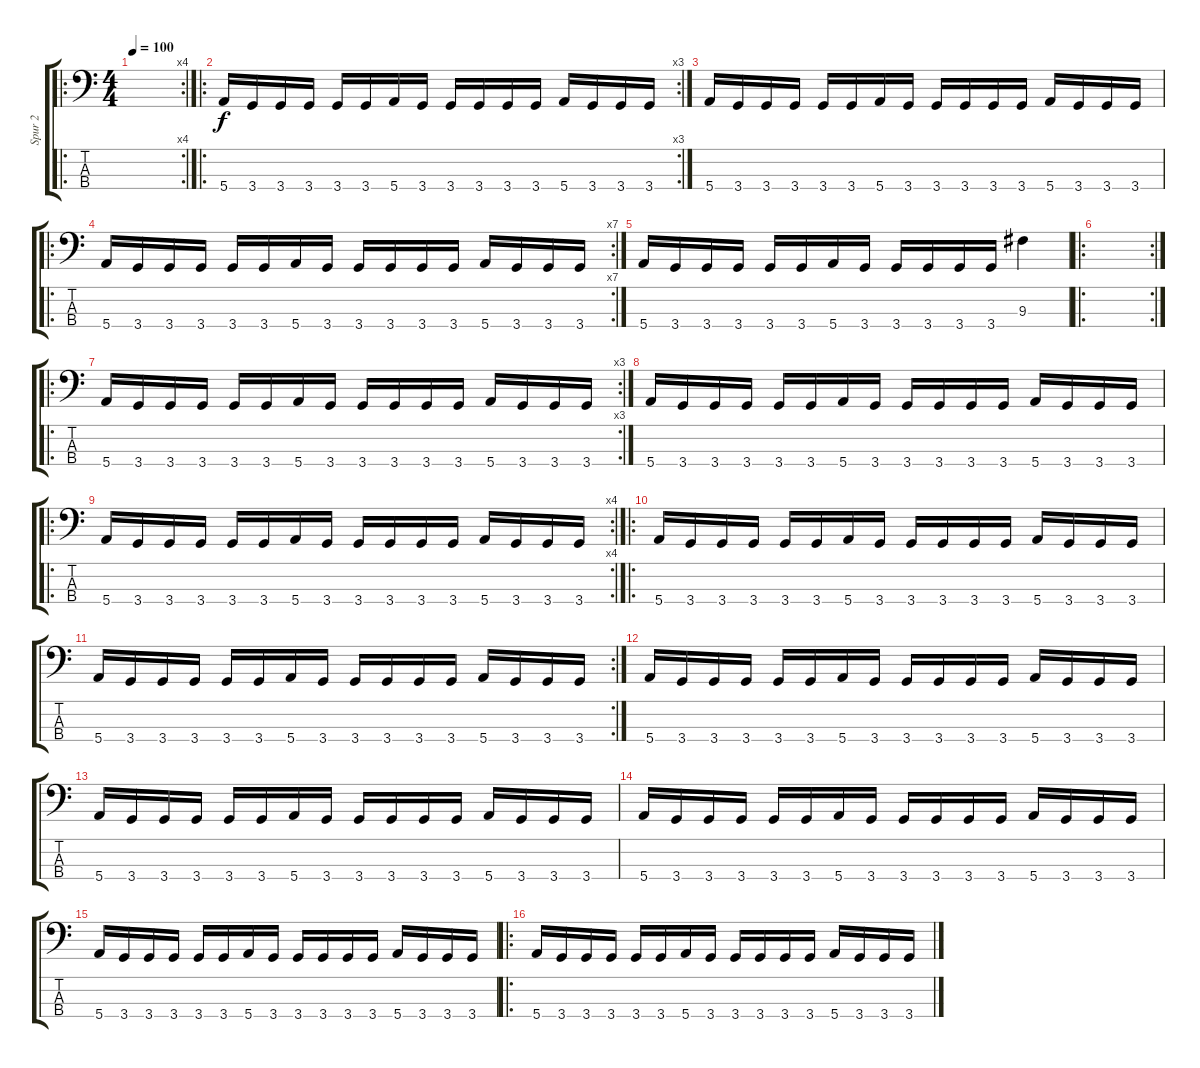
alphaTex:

\track ("Spur 2" "Spur 2") {instrument electricbassfinger}
\staff {score tabs}
\tuning (G2 D2 A1 E1) {hide}
\ro
\rc 4
\ts (4 4)
\tempo 100
\clef f4
\ks c
|
\ro
\rc 3
5.4.16 3.4.16 3.4.16 3.4.16 3.4.16 3.4.16 5.4.16 3.4.16 3.4.16 3.4.16 3.4.16 3.4.16 5.4.16 3.4.16 3.4.16 3.4.16 |
5.4.16 3.4.16 3.4.16 3.4.16 3.4.16 3.4.16 5.4.16 3.4.16 3.4.16 3.4.16 3.4.16 3.4.16 5.4.16 3.4.16 3.4.16 3.4.16 |
\ro
\rc 7
5.4.16 3.4.16 3.4.16 3.4.16 3.4.16 3.4.16 5.4.16 3.4.16 3.4.16 3.4.16 3.4.16 3.4.16 5.4.16 3.4.16 3.4.16 3.4.16 |
5.4.16 3.4.16 3.4.16 3.4.16 3.4.16 3.4.16 5.4.16 3.4.16 3.4.16 3.4.16 3.4.16 3.4.16 9.3.4 |
\ro
\rc 2
|
\ro
\rc 3
5.4.16 3.4.16 3.4.16 3.4.16 3.4.16 3.4.16 5.4.16 3.4.16 3.4.16 3.4.16 3.4.16 3.4.16 5.4.16 3.4.16 3.4.16 3.4.16 |
5.4.16 3.4.16 3.4.16 3.4.16 3.4.16 3.4.16 5.4.16 3.4.16 3.4.16 3.4.16 3.4.16 3.4.16 5.4.16 3.4.16 3.4.16 3.4.16 |
\ro
\rc 4
5.4.16 3.4.16 3.4.16 3.4.16 3.4.16 3.4.16 5.4.16 3.4.16 3.4.16 3.4.16 3.4.16 3.4.16 5.4.16 3.4.16 3.4.16 3.4.16 |
\ro
5.4.16 3.4.16 3.4.16 3.4.16 3.4.16 3.4.16 5.4.16 3.4.16 3.4.16 3.4.16 3.4.16 3.4.16 5.4.16 3.4.16 3.4.16 3.4.16 |
\rc 2
5.4.16 3.4.16 3.4.16 3.4.16 3.4.16 3.4.16 5.4.16 3.4.16 3.4.16 3.4.16 3.4.16 3.4.16 5.4.16 3.4.16 3.4.16 3.4.16 |
5.4.16 3.4.16 3.4.16 3.4.16 3.4.16 3.4.16 5.4.16 3.4.16 3.4.16 3.4.16 3.4.16 3.4.16 5.4.16 3.4.16 3.4.16 3.4.16 |
5.4.16 3.4.16 3.4.16 3.4.16 3.4.16 3.4.16 5.4.16 3.4.16 3.4.16 3.4.16 3.4.16 3.4.16 5.4.16 3.4.16 3.4.16 3.4.16 |
5.4.16 3.4.16 3.4.16 3.4.16 3.4.16 3.4.16 5.4.16 3.4.16 3.4.16 3.4.16 3.4.16 3.4.16 5.4.16 3.4.16 3.4.16 3.4.16 |
5.4.16 3.4.16 3.4.16 3.4.16 3.4.16 3.4.16 5.4.16 3.4.16 3.4.16 3.4.16 3.4.16 3.4.16 5.4.16 3.4.16 3.4.16 3.4.16 |
\ro
5.4.16 3.4.16 3.4.16 3.4.16 3.4.16 3.4.16 5.4.16 3.4.16 3.4.16 3.4.16 3.4.16 3.4.16 5.4.16 3.4.16 3.4.16 3.4.16
